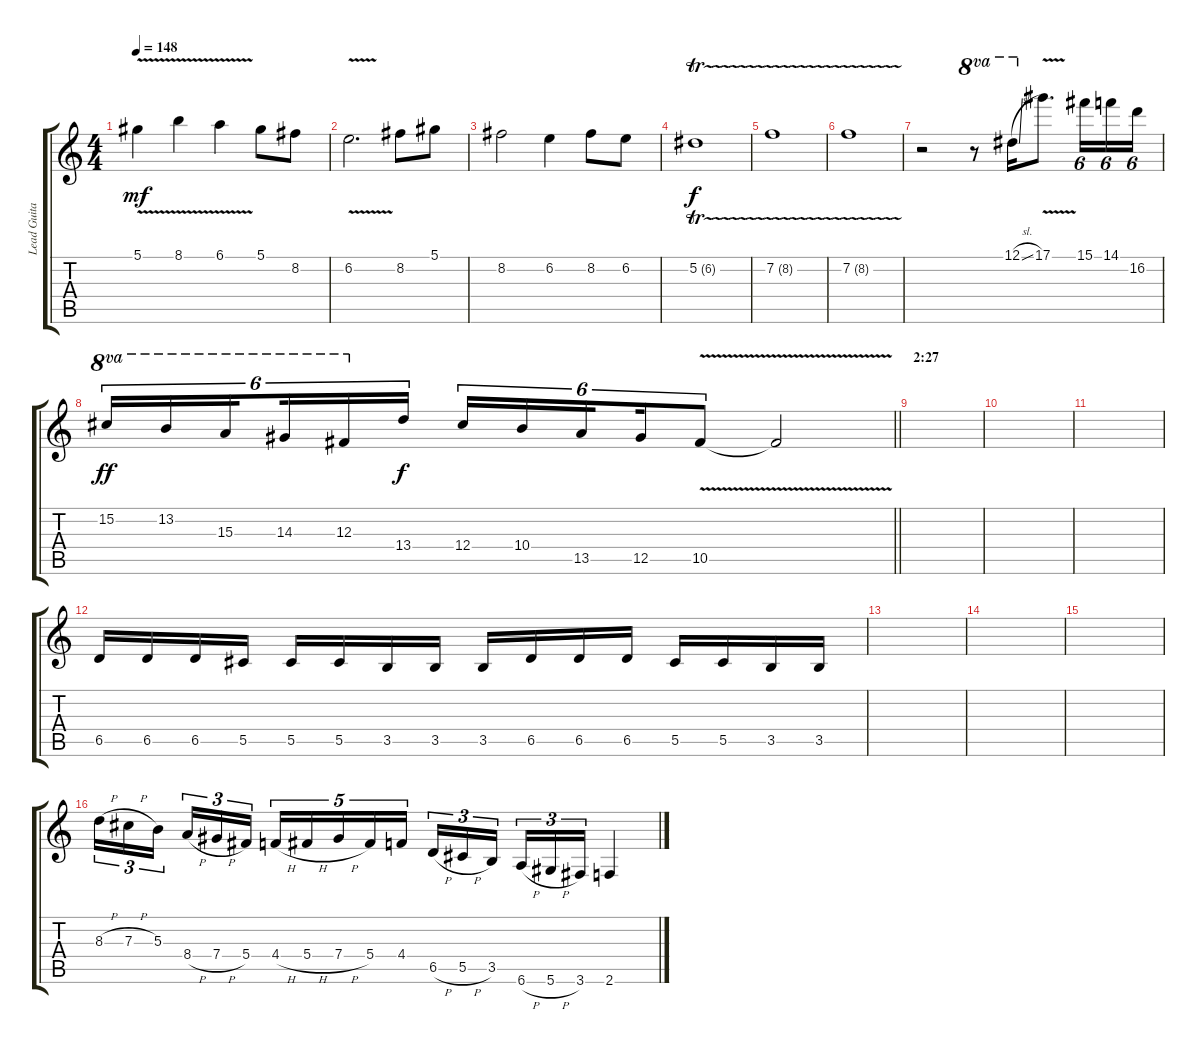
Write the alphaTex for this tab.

\track ("" "Lead Guita") {instrument overdrivenguitar}
\staff {score tabs}
\tuning (Eb4 Bb3 Gb3 Db3 Ab2 Eb2) {hide}
\ts (4 4)
\tempo 148
\clef g2
\ks c
5.1{v}.4{dy mf} 8.1{v}.4 6.1{v}.4 5.1.8 8.2.8 |
6.2{v}.2{d} 8.2.8 5.1.8 |
8.2.2 6.2.4 8.2.8 6.2.8 |
5.2{tr (6 16)}.1{dy f} |
7.2{tr (8 16)}.1 |
7.2{tr (8 16)}.1 |
r.2 r.8{ot 8va volume 16} 12.1{sl}.16{ot 8va} 17.1{v}.8{d} 15.1.16{tu (6 4)} 14.1.16{tu (6 4)} 16.2.16{tu (6 4)} |
\barLineRight lightlight
15.2.16{tu (6 4) ot 8va dy ff} 13.2.16{tu (6 4) ot 8va} 15.3.16{tu (6 4) ot 8va beam splitsecondary} 14.3.16{tu (6 4) ot 8va} 12.3.16{tu (6 4) ot 8va} 13.4.16{tu (6 4) dy f} 12.4.16{tu (6 4)} 10.4.16{tu (6 4)} 13.5.16{tu (6 4) beam splitsecondary} 12.5.16{tu (6 4)} 10.5{v}.8{tu (6 4)} 10.5{t}.2 |
\section ("" "2:27")
|
|
|
6.5.16{volume 11 balance 7} 6.5.16 6.5.16 5.5.16 5.5.16 5.5.16 3.5.16 3.5.16 3.5.16 6.5.16 6.5.16 6.5.16 5.5.16 5.5.16 3.5.16 3.5.16 |
|
|
|
8.3{h}.16{tu (3 2) volume 14 balance 8} 7.3{h}.16{tu (3 2)} 5.3.16{tu (3 2) beam splitsecondary} 8.4{h}.16{tu (3 2)} 7.4{h}.16{tu (3 2)} 5.4.16{tu (3 2)} 4.4{h}.16{tu (5 4)} 5.4{h}.16{tu (5 4)} 7.4{h}.16{tu (5 4)} 5.4.16{tu (5 4)} 4.4.16{tu (5 4)} 6.5{h}.16{tu (3 2)} 5.5{h}.16{tu (3 2)} 3.5.16{tu (3 2) beam splitsecondary} 6.6{h}.16{tu (3 2)} 5.6{h}.16{tu (3 2)} 3.6.16{tu (3 2)} 2.6.4
